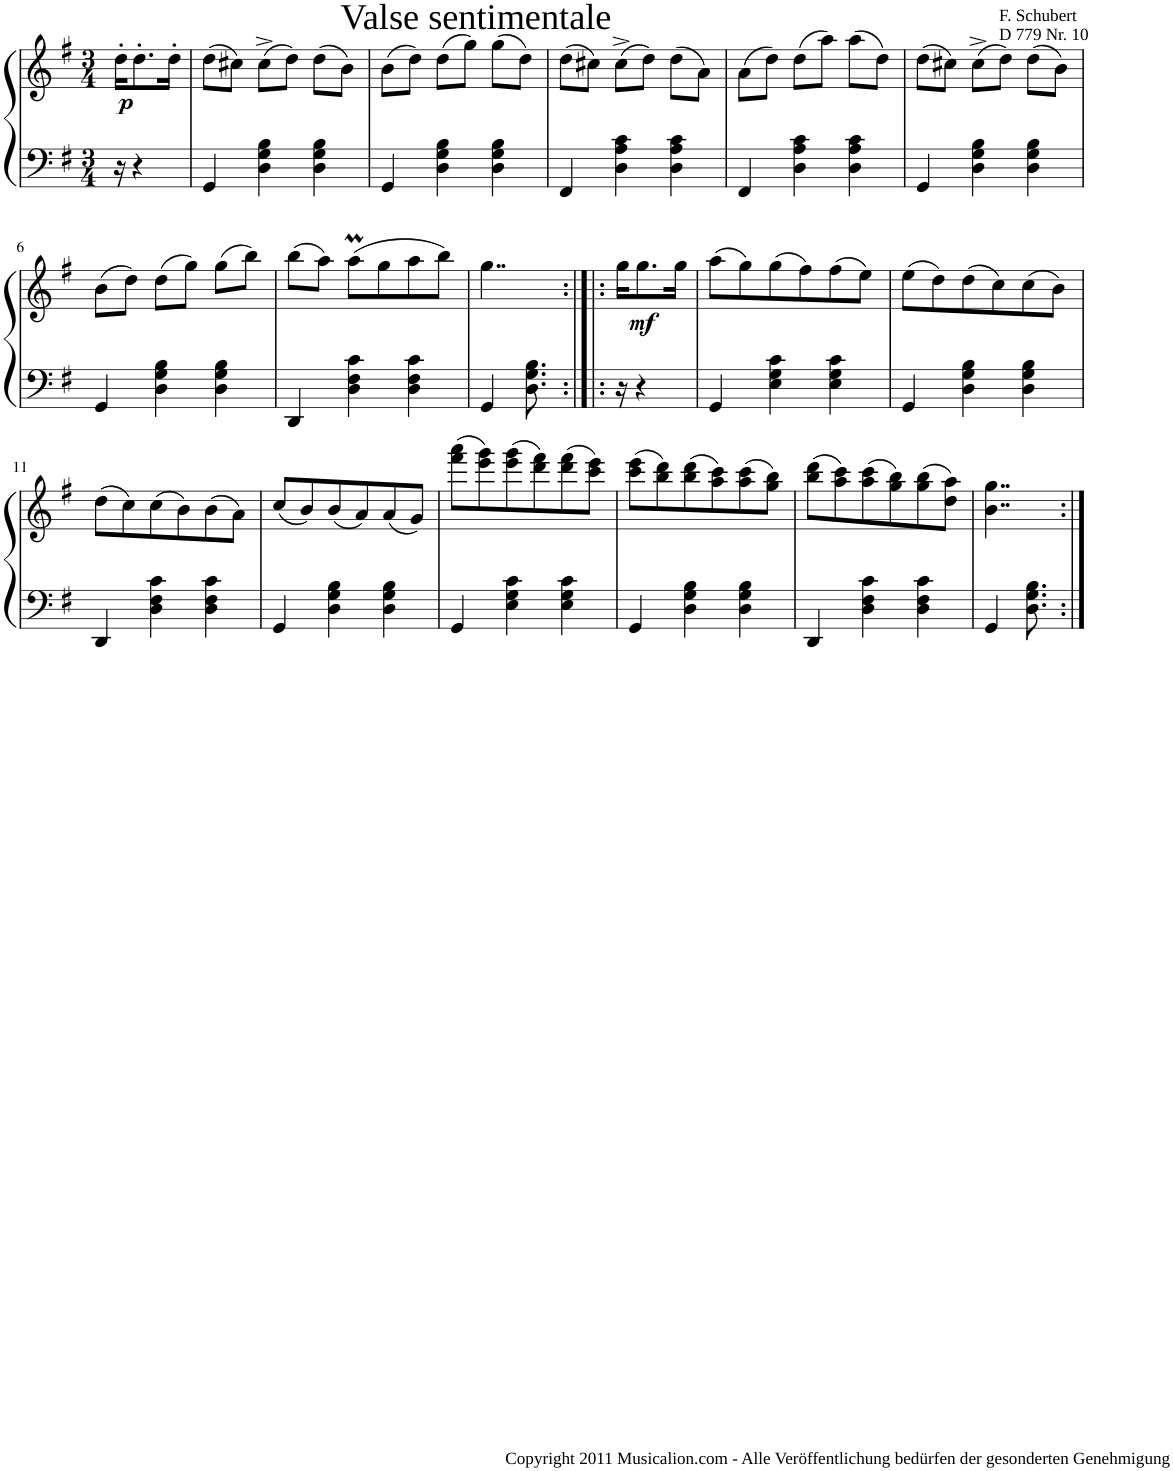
**kern	**kern	**dynam
*part1	*part1	*part1
*staff2	*staff1	*staff1/2
*I"Midi_1	*	*
*clefF4	*clefG2	*
*k[f#]	*k[f#]	*
*G:	*G:	*
*M3/4	*M3/4	*
=	=	=
!	!	!LO:DY:b
16r	16dd'\KL	p
4r	8.dd'\	.
.	16dd'\Jk	.
=1	=1	=1
4GG/	(>8dd\L	.
.	8cc#X\J)	.
4D\ 4G\ 4B\	(>8cc#^\L	.
.	8dd\J)	.
4D\ 4G\ 4B\	(>8dd\L	.
!	!LO:TX:a:t=Valse sentimentale	!
.	8b\J)	.
=2	=2	=2
4GG/	(>8b\L	.
.	8dd\J)	.
4D\ 4G\ 4B\	(>8dd\L	.
.	8gg\J)	.
4D\ 4G\ 4B\	(>8gg\L	.
.	8dd\J)	.
=3	=3	=3
4FF#/	(>8dd\L	.
.	8cc#X\J)	.
4D\ 4A\ 4c\	(>8cc#^\L	.
.	8dd\J)	.
4D\ 4A\ 4c\	(>8dd\L	.
.	8a\J)	.
=4	=4	=4
4FF#/	(8a\L	.
.	8dd\J)	.
4D\ 4A\ 4c\	(8dd\L	.
.	8aa\J)	.
4D\ 4A\ 4c\	(>8aa\L	.
.	8dd\J)	.
=5	=5	=5
4GG/	(>8dd\L	.
.	8cc#X\J)	.
4D\ 4G\ 4B\	(>8cc#^\L	.
!	!LO:TX:a:t=F. Schubert	!
!	!LO:TX:a:t=D 779 Nr. 10	!
.	8dd\J)	.
4D\ 4G\ 4B\	(>8dd\L	.
.	8b\J)	.
!!LO:LB:g=z
=6	=6	=6
4GG/	(>8b\L	.
.	8dd\J)	.
4D\ 4G\ 4B\	(>8dd\L	.
.	8gg\J)	.
4D\ 4G\ 4B\	(>8gg\L	.
.	8bb\J)	.
=7	=7	=7
4DD/	(>8bb\L	.
.	8aa\J)	.
4D\ 4F#\ 4c\	(>8aaM\L	.
.	8gg\	.
4D\ 4F#\ 4c\	8aa\	.
.	8bb\J)	.
=8	=8	=8
4GG/	4..gg\	.
8.D\ 8.G\ 8.B\	.	.
=8X1:|!|:	=8X1:|!|:	=8X1:|!|:
16r	16gg\KL	.
!	!	!LO:DY:b
4r	8.gg\	mf
.	16gg\Jk	.
=9	=9	=9
4GG/	(>8aa\L	.
.	8gg\)	.
4E\ 4G\ 4c\	(>8gg\	.
.	8ff#\)	.
4E\ 4G\ 4c\	(>8ff#\	.
.	8ee\J)	.
=10	=10	=10
4GG/	(>8ee\L	.
.	8dd\)	.
4D\ 4G\ 4B\	(>8dd\	.
.	8cc\)	.
4D\ 4G\ 4B\	(>8cc\	.
.	8b\J)	.
!!LO:LB:g=z
=11	=11	=11
4DD/	(>8dd\L	.
.	8cc\)	.
4D\ 4F#\ 4c\	(>8cc\	.
.	8b\)	.
4D\ 4F#\ 4c\	(>8b\	.
.	8a\J)	.
=12	=12	=12
4GG/	(<8cc/L	.
.	8b/)	.
4D\ 4G\ 4B\	(8b/	.
.	8a/)	.
4D\ 4G\ 4B\	(8a/	.
.	8g/J)	.
=13	=13	=13
4GG/	(>8fff#\ 8aaa\L	.
.	8eee\ 8ggg\)	.
!LO:TX:b:t=Copyright 2011 Musicalion.com - Alle Veröffentlichung bedürfen der gesonderten Genehmigung	!	!
4E\ 4G\ 4c\	(>8eee\ 8ggg\	.
.	8ddd\ 8fff#\)	.
4E\ 4G\ 4c\	(>8ddd\ 8fff#\	.
.	8ccc\ 8eee\J)	.
=14	=14	=14
4GG/	(>8ccc\ 8eee\L	.
.	8bb\ 8ddd\)	.
4D\ 4G\ 4B\	(>8bb\ 8ddd\	.
.	8aa\ 8ccc\)	.
4D\ 4G\ 4B\	(>8aa\ 8ccc\	.
.	8gg\ 8bb\J)	.
=15	=15	=15
4DD/	(>8bb\ 8ddd\L	.
.	8aa\ 8ccc\)	.
4D\ 4F#\ 4c\	(>8aa\ 8ccc\	.
.	8gg\ 8bb\)	.
4D\ 4F#\ 4c\	(>8gg\ 8bb\	.
.	8dd\ 8aa\J)	.
=16	=16	=16
4GG/	4..b\ 4..gg\	.
8.D\ 8.G\ 8.B\	.	.
=:|!	=:|!	=:|!
*-	*-	*-
